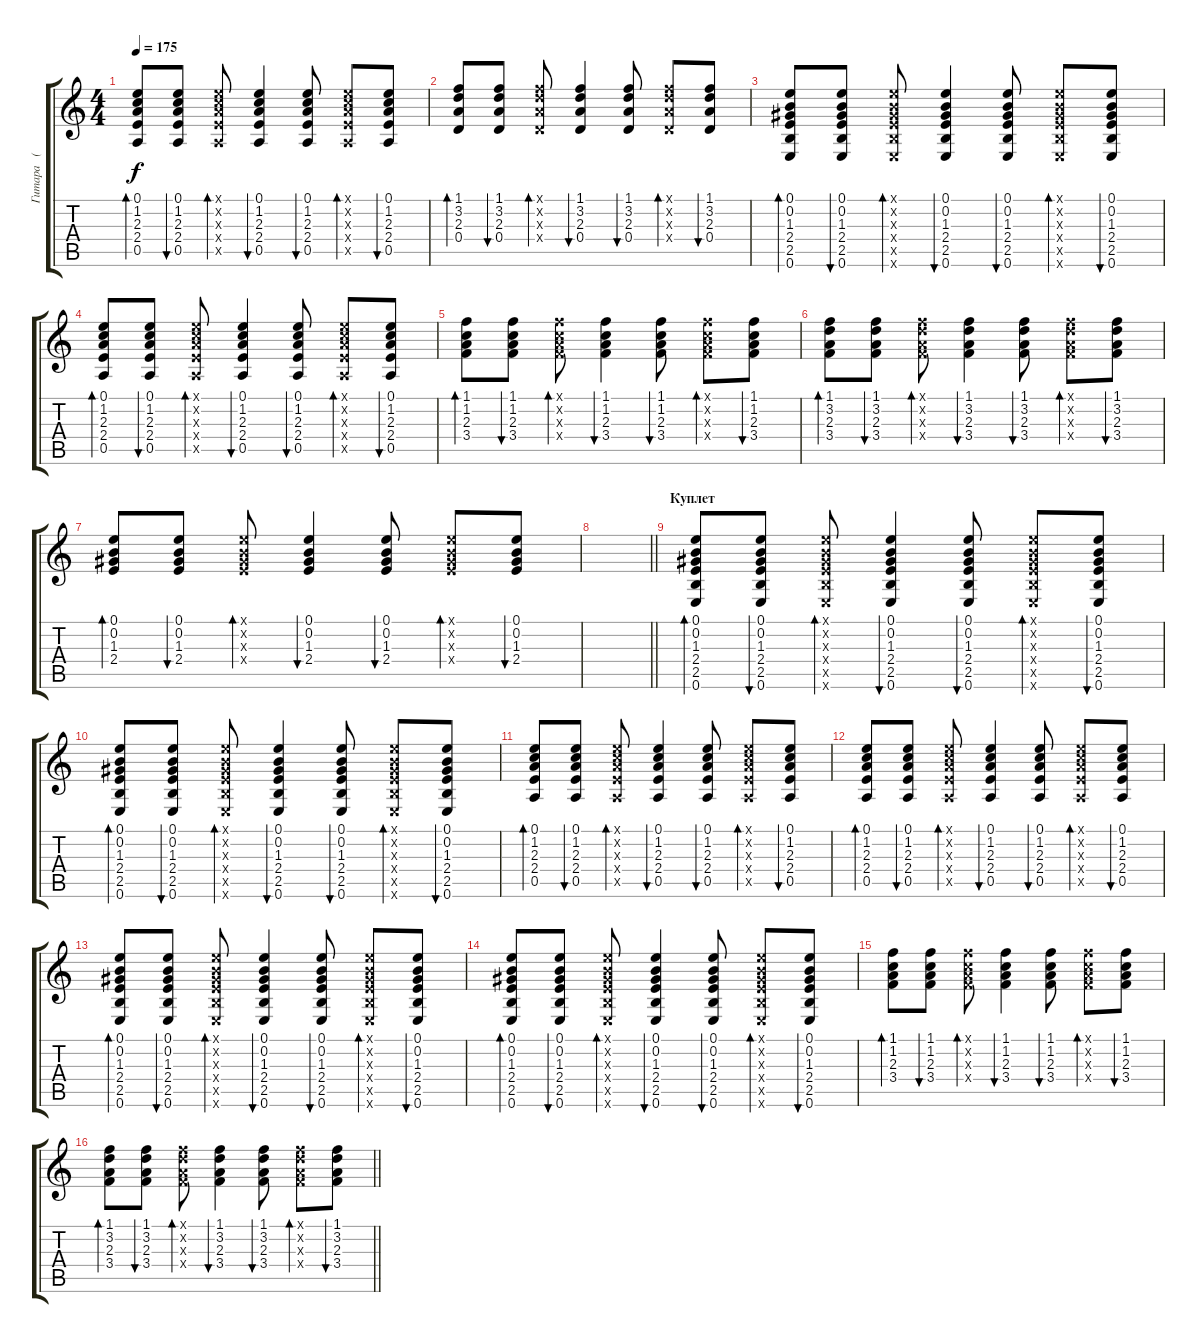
\track ("Гитара   ( Акустика ) " "Гитара   (") {instrument acousticguitarsteel}
\staff {score tabs}
\tuning (E4 B3 G3 D3 A2 E2) {hide}
\ts (4 4)
\section ("" "")
\tempo 175
\clef g2
\ks c
(0.1 1.2 2.3 2.4 0.5).8{bd 60 dy f} (0.1 1.2 2.3 2.4 0.5).8{bu 60} (0.1{x} 1.2{x} 2.3{x} 2.4{x} 0.5{x}).8{bd 60} (0.1 1.2 2.3 2.4 0.5).4{bu 60} (0.1 1.2 2.3 2.4 0.5).8{bu 60} (0.1{x} 1.2{x} 2.3{x} 2.4{x} 0.5{x}).8{bd 60} (0.1 1.2 2.3 2.4 0.5).8{bu 60} |
(1.1 3.2 2.3 0.4).8{bd 60} (1.1 3.2 2.3 0.4).8{bu 60} (1.1{x} 3.2{x} 2.3{x} 0.4{x}).8{bd 60} (1.1 3.2 2.3 0.4).4{bu 60} (1.1 3.2 2.3 0.4).8{bu 60} (1.1{x} 3.2{x} 2.3{x} 0.4{x}).8{bd 60} (1.1 3.2 2.3 0.4).8{bu 60} |
(0.1 0.2 1.3 2.4 2.5 0.6).8{bd 60} (0.1 0.2 1.3 2.4 2.5 0.6).8{bu 60} (0.1{x} 0.2{x} 1.3{x} 2.4{x} 2.5{x} 0.6{x}).8{bd 60} (0.1 0.2 1.3 2.4 2.5 0.6).4{bu 60} (0.1 0.2 1.3 2.4 2.5 0.6).8{bu 60} (0.1{x} 0.2{x} 1.3{x} 2.4{x} 2.5{x} 0.6{x}).8{bd 60} (0.1 0.2 1.3 2.4 2.5 0.6).8{bu 60} |
(0.1 1.2 2.3 2.4 0.5).8{bd 60} (0.1 1.2 2.3 2.4 0.5).8{bu 60} (0.1{x} 1.2{x} 2.3{x} 2.4{x} 0.5{x}).8{bd 60} (0.1 1.2 2.3 2.4 0.5).4{bu 60} (0.1 1.2 2.3 2.4 0.5).8{bu 60} (0.1{x} 1.2{x} 2.3{x} 2.4{x} 0.5{x}).8{bd 60} (0.1 1.2 2.3 2.4 0.5).8{bu 60} |
(1.1 1.2 2.3 3.4).8{bd 60} (1.1 1.2 2.3 3.4).8{bu 60} (1.1{x} 1.2{x} 2.3{x} 3.4{x}).8{bd 60} (1.1 1.2 2.3 3.4).4{bu 60} (1.1 1.2 2.3 3.4).8{bu 60} (1.1{x} 1.2{x} 2.3{x} 3.4{x}).8{bd 60} (1.1 1.2 2.3 3.4).8{bu 60} |
(1.1 3.2 2.3 3.4).8{bd 60} (1.1 3.2 2.3 3.4).8{bu 60} (1.1{x} 3.2{x} 2.3{x} 3.4{x}).8{bd 60} (1.1 3.2 2.3 3.4).4{bu 60} (1.1 3.2 2.3 3.4).8{bu 60} (1.1{x} 3.2{x} 2.3{x} 3.4{x}).8{bd 60} (1.1 3.2 2.3 3.4).8{bu 60} |
(0.1 0.2 1.3 2.4).8{bd 60} (0.1 0.2 1.3 2.4).8{bu 60} (0.1{x} 0.2{x} 1.3{x} 2.4{x}).8{bd 60} (0.1 0.2 1.3 2.4).4{bu 60} (0.1 0.2 1.3 2.4).8{bu 60} (0.1{x} 0.2{x} 1.3{x} 2.4{x}).8{bd 60} (0.1 0.2 1.3 2.4).8{bu 60} |
\barLineRight lightlight
|
\section ("" "Куплет")
(0.1 0.2 1.3 2.4 2.5 0.6).8{bd 60} (0.1 0.2 1.3 2.4 2.5 0.6).8{bu 60} (0.1{x} 0.2{x} 1.3{x} 2.4{x} 2.5{x} 0.6{x}).8{bd 60} (0.1 0.2 1.3 2.4 2.5 0.6).4{bu 60} (0.1 0.2 1.3 2.4 2.5 0.6).8{bu 60} (0.1{x} 0.2{x} 1.3{x} 2.4{x} 2.5{x} 0.6{x}).8{bd 60} (0.1 0.2 1.3 2.4 2.5 0.6).8{bu 60} |
(0.1 0.2 1.3 2.4 2.5 0.6).8{bd 60} (0.1 0.2 1.3 2.4 2.5 0.6).8{bu 60} (0.1{x} 0.2{x} 1.3{x} 2.4{x} 2.5{x} 0.6{x}).8{bd 60} (0.1 0.2 1.3 2.4 2.5 0.6).4{bu 60} (0.1 0.2 1.3 2.4 2.5 0.6).8{bu 60} (0.1{x} 0.2{x} 1.3{x} 2.4{x} 2.5{x} 0.6{x}).8{bd 60} (0.1 0.2 1.3 2.4 2.5 0.6).8{bu 60} |
(0.1 1.2 2.3 2.4 0.5).8{bd 60} (0.1 1.2 2.3 2.4 0.5).8{bu 60} (0.1{x} 1.2{x} 2.3{x} 2.4{x} 0.5{x}).8{bd 60} (0.1 1.2 2.3 2.4 0.5).4{bu 60} (0.1 1.2 2.3 2.4 0.5).8{bu 60} (0.1{x} 1.2{x} 2.3{x} 2.4{x} 0.5{x}).8{bd 60} (0.1 1.2 2.3 2.4 0.5).8{bu 60} |
(0.1 1.2 2.3 2.4 0.5).8{bd 60} (0.1 1.2 2.3 2.4 0.5).8{bu 60} (0.1{x} 1.2{x} 2.3{x} 2.4{x} 0.5{x}).8{bd 60} (0.1 1.2 2.3 2.4 0.5).4{bu 60} (0.1 1.2 2.3 2.4 0.5).8{bu 60} (0.1{x} 1.2{x} 2.3{x} 2.4{x} 0.5{x}).8{bd 60} (0.1 1.2 2.3 2.4 0.5).8{bu 60} |
(0.1 0.2 1.3 2.4 2.5 0.6).8{bd 60} (0.1 0.2 1.3 2.4 2.5 0.6).8{bu 60} (0.1{x} 0.2{x} 1.3{x} 2.4{x} 2.5{x} 0.6{x}).8{bd 60} (0.1 0.2 1.3 2.4 2.5 0.6).4{bu 60} (0.1 0.2 1.3 2.4 2.5 0.6).8{bu 60} (0.1{x} 0.2{x} 1.3{x} 2.4{x} 2.5{x} 0.6{x}).8{bd 60} (0.1 0.2 1.3 2.4 2.5 0.6).8{bu 60} |
(0.1 0.2 1.3 2.4 2.5 0.6).8{bd 60} (0.1 0.2 1.3 2.4 2.5 0.6).8{bu 60} (0.1{x} 0.2{x} 1.3{x} 2.4{x} 2.5{x} 0.6{x}).8{bd 60} (0.1 0.2 1.3 2.4 2.5 0.6).4{bu 60} (0.1 0.2 1.3 2.4 2.5 0.6).8{bu 60} (0.1{x} 0.2{x} 1.3{x} 2.4{x} 2.5{x} 0.6{x}).8{bd 60} (0.1 0.2 1.3 2.4 2.5 0.6).8{bu 60} |
(1.1 1.2 2.3 3.4).8{bd 60} (1.1 1.2 2.3 3.4).8{bu 60} (1.1{x} 1.2{x} 2.3{x} 3.4{x}).8{bd 60} (1.1 1.2 2.3 3.4).4{bu 60} (1.1 1.2 2.3 3.4).8{bu 60} (1.1{x} 1.2{x} 2.3{x} 3.4{x}).8{bd 60} (1.1 1.2 2.3 3.4).8{bu 60} |
\barLineRight lightlight
(1.1 3.2 2.3 3.4).8{bd 60} (1.1 3.2 2.3 3.4).8{bu 60} (1.1{x} 3.2{x} 2.3{x} 3.4{x}).8{bd 60} (1.1 3.2 2.3 3.4).4{bu 60} (1.1 3.2 2.3 3.4).8{bu 60} (1.1{x} 3.2{x} 2.3{x} 3.4{x}).8{bd 60} (1.1 3.2 2.3 3.4).8{bu 60}
